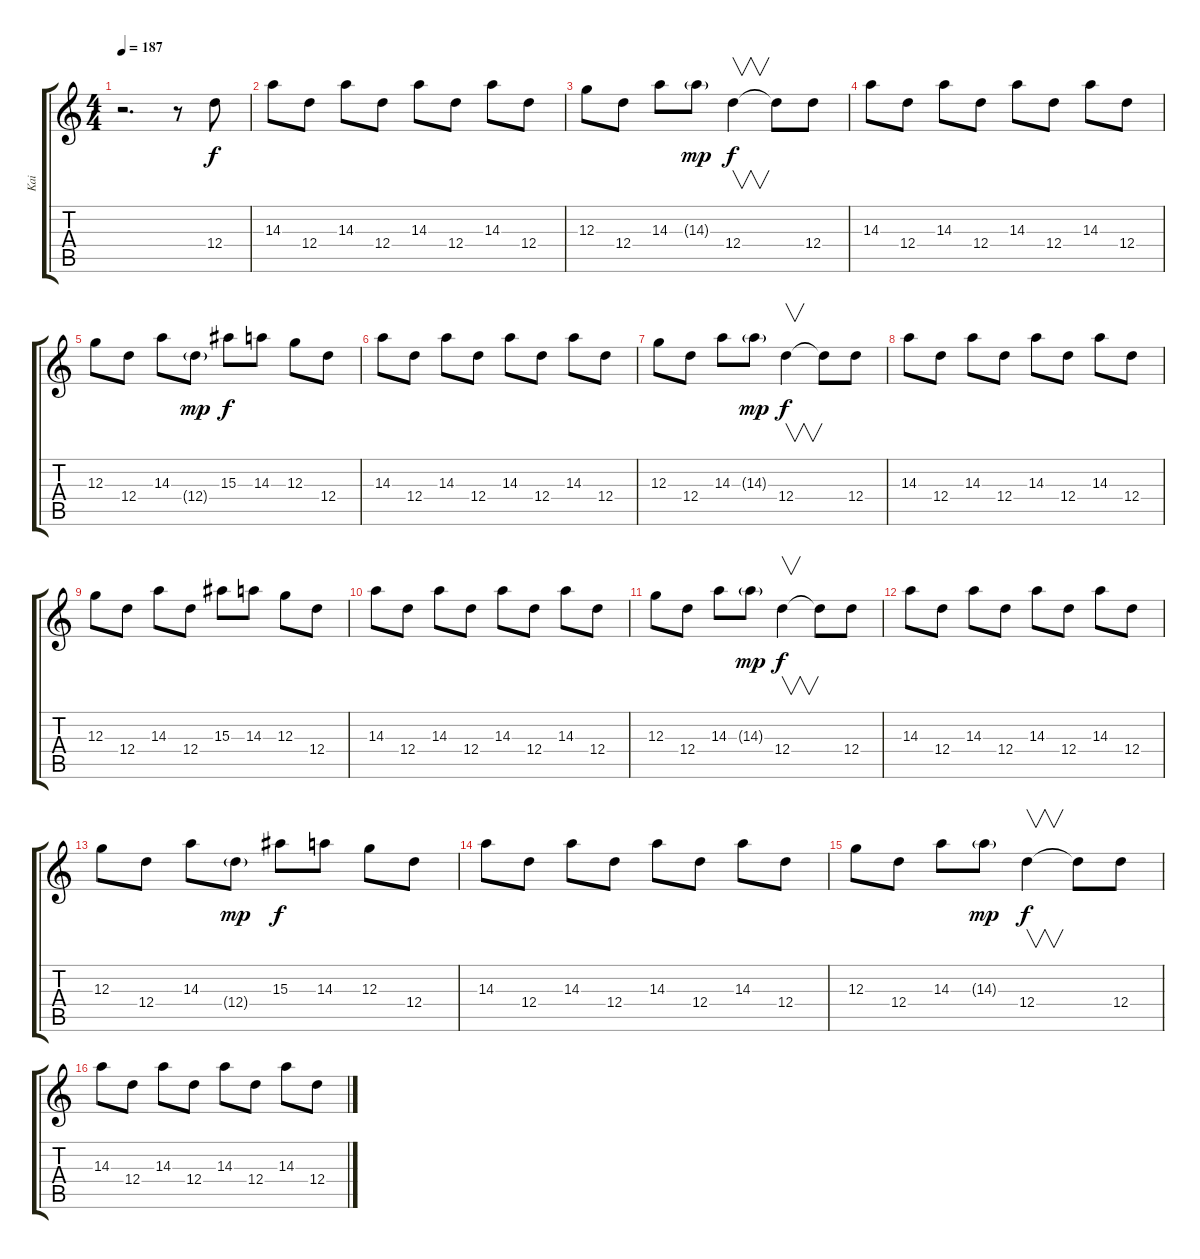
\track ("Kai" "Kai") {instrument overdrivenguitar}
\staff {score tabs}
\tuning (E4 B3 G3 D3 A2 E2) {hide}
\ts (4 4)
\tempo 187
\clef g2
\ks c
r.2{d dy f instrument overdrivenguitar} r.8 12.4.8 |
14.3.8 12.4.8 14.3.8 12.4.8 14.3.8 12.4.8 14.3.8 12.4.8 |
12.3.8 12.4.8 14.3.8 14.3{g}.8{dy mp} 12.4.4{v dy f} 12.4{t}.8 12.4.8 |
14.3.8 12.4.8 14.3.8 12.4.8 14.3.8 12.4.8 14.3.8 12.4.8 |
12.3.8 12.4.8 14.3.8 12.4{g}.8{dy mp} 15.3.8{dy f} 14.3.8 12.3.8 12.4.8 |
14.3.8 12.4.8 14.3.8 12.4.8 14.3.8 12.4.8 14.3.8 12.4.8 |
12.3.8 12.4.8 14.3.8 14.3{g}.8{dy mp} 12.4.4{v dy f} 12.4{t}.8 12.4.8 |
14.3.8 12.4.8 14.3.8 12.4.8 14.3.8 12.4.8 14.3.8 12.4.8 |
12.3.8 12.4.8 14.3.8 12.4.8 15.3.8 14.3.8 12.3.8 12.4.8 |
14.3.8 12.4.8 14.3.8 12.4.8 14.3.8 12.4.8 14.3.8 12.4.8 |
12.3.8 12.4.8 14.3.8 14.3{g}.8{dy mp} 12.4.4{v dy f} 12.4{t}.8 12.4.8 |
14.3.8 12.4.8 14.3.8 12.4.8 14.3.8 12.4.8 14.3.8 12.4.8 |
12.3.8 12.4.8 14.3.8 12.4{g}.8{dy mp} 15.3.8{dy f} 14.3.8 12.3.8 12.4.8 |
14.3.8 12.4.8 14.3.8 12.4.8 14.3.8 12.4.8 14.3.8 12.4.8 |
12.3.8 12.4.8 14.3.8 14.3{g}.8{dy mp} 12.4.4{v dy f} 12.4{t}.8 12.4.8 |
14.3.8 12.4.8 14.3.8 12.4.8 14.3.8 12.4.8 14.3.8 12.4.8
